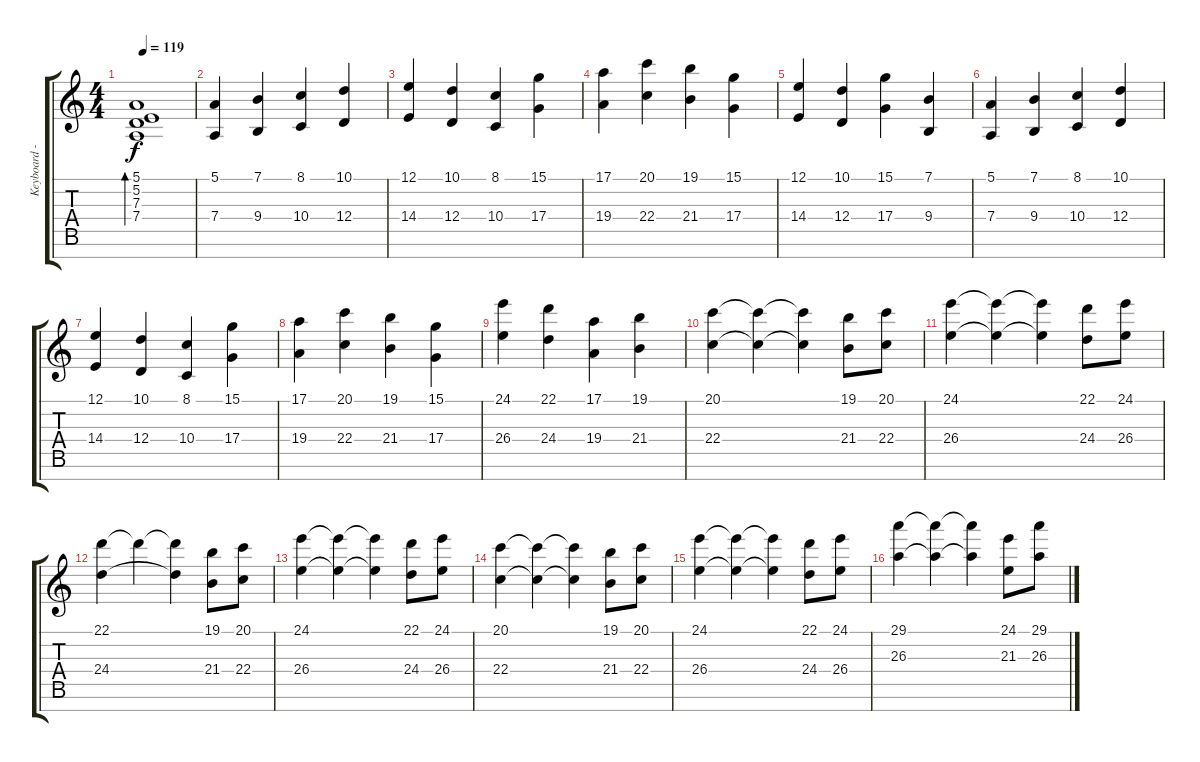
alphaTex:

\track ("Keyboard - Recorded" "Keyboard -") {instrument tubularbells}
\staff {score tabs}
\tuning (E4 B3 G3 D3 A2 E2 B1) {hide}
\ts (4 4)
\tempo 119
\clef g2
\ks c
(5.1 5.2 7.3 7.4).1{bd 240 dy f} |
(5.1 7.4).4 (7.1 9.4).4 (8.1 10.4).4 (10.1 12.4).4 |
(12.1 14.4).4 (10.1 12.4).4 (8.1 10.4).4 (15.1 17.4).4 |
(17.1 19.4).4 (20.1 22.4).4 (19.1 21.4).4 (15.1 17.4).4 |
(12.1 14.4).4 (10.1 12.4).4 (15.1 17.4).4 (7.1 9.4).4 |
(5.1 7.4).4 (7.1 9.4).4 (8.1 10.4).4 (10.1 12.4).4 |
(12.1 14.4).4 (10.1 12.4).4 (8.1 10.4).4 (15.1 17.4).4 |
(17.1 19.4).4 (20.1 22.4).4 (19.1 21.4).4 (15.1 17.4).4 |
(24.1 26.4).4 (22.1 24.4).4 (17.1 19.4).4 (19.1 21.4).4 |
(20.1 22.4).4 (20.1{t} 22.4{t}).4 (20.1{t} 22.4{t}).4 (19.1 21.4).8 (20.1 22.4).8 |
(24.1 26.4).4 (24.1{t} 26.4{t}).4 (24.1{t} 26.4{t}).4 (22.1 24.4).8 (24.1 26.4).8 |
(22.1 24.4).4 22.1{t}.4 (22.1{t} 24.4{t}).4 (19.1 21.4).8 (20.1 22.4).8 |
(24.1 26.4).4 (24.1{t} 26.4{t}).4 (24.1{t} 26.4{t}).4 (22.1 24.4).8 (24.1 26.4).8 |
(20.1 22.4).4 (20.1{t} 22.4{t}).4 (20.1{t} 22.4{t}).4 (19.1 21.4).8 (20.1 22.4).8 |
(24.1 26.4).4 (24.1{t} 26.4{t}).4 (24.1{t} 26.4{t}).4 (22.1 24.4).8 (24.1 26.4).8 |
(29.1 26.3).4 (29.1{t} 26.3{t}).4 (29.1{t} 26.3{t}).4 (24.1 21.3).8 (29.1 26.3).8
